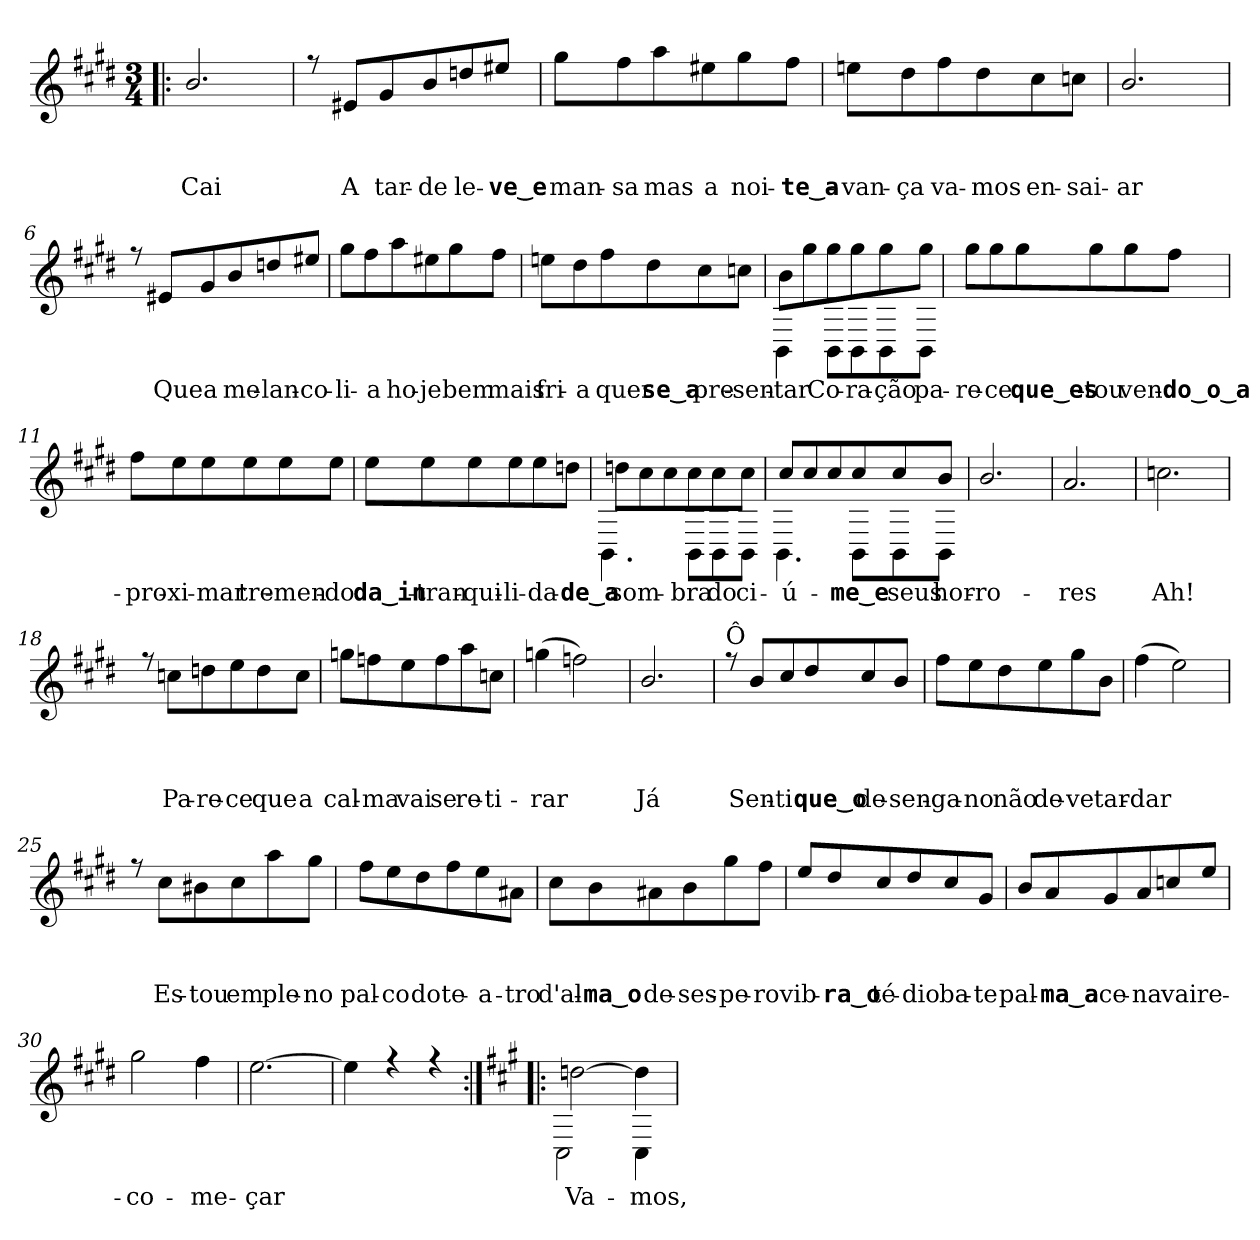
**kern	**text
*part1	*part1
*staff1	*staff1
*I'Cl	*
*clefG2	*
*ITrd1c2	*
*k[f#c#]	*
*D:	*
*M3/4	*
=1!|:	=1!|:
!LO:TX:a:t=ca. 100	!
!	!LO:LY:b
*^	*
2.a/	2.FF#/yy	Cai
=2	=2	=2
8ree	2.FF#/yy	.
!	!	!LO:LY:b
8d#X/L	.	A
!	!	!LO:LY:b
8f#/	.	tar-
!	!	!LO:LY:b
8a/	.	-de
!	!	!LO:LY:b
8ccn/	.	le-
!	!	!LO:LY:b
8dd#X/J	.	-ve‿e
=3	=3	=3
!	!	!LO:LY:b
8ff#\L	2.GG/yy	man-
!	!	!LO:LY:b
8ee\	.	-sa
!	!	!LO:LY:b
8gg\	.	mas
!	!	!LO:LY:b
8dd#X\	.	a
!	!	!LO:LY:b
8ff#\	.	noi-
!	!	!LO:LY:b
8ee\J	.	-te‿a-
=4	=4	=4
!	!	!LO:LY:b
8ddn\L	2AA/yy	-van-
!	!	!LO:LY:b
8cc#\	.	-ça
!	!	!LO:LY:b
8ee\	.	va-
!	!	!LO:LY:b
8cc#\	.	-mos
!	!	!LO:LY:b
8b\	4GG/yy	en-
!	!	!LO:LY:b
8b-X\J	.	-sai-
!!LO:LB:g=z	!!
=5	=5	=5
!	!	!LO:LY:b
2.a/	2.FF#/yy	-ar
=6	=6	=6
8ree	2.FF#/yy	.
!	!	!LO:LY:b
8d#X/L	.	Que
!	!	!LO:LY:b
8f#/	.	a
!	!	!LO:LY:b
8a/	.	me-
!	!	!LO:LY:b
8ccn/	.	-lan-
!	!	!LO:LY:b
8dd#X/J	.	-co-
=7	=7	=7
!	!	!LO:LY:b
8ff#\L	2.GG/yy	-li-
!	!	!LO:LY:b
8ee\	.	-a
!	!	!LO:LY:b
8gg\	.	ho-
!	!	!LO:LY:b
8dd#X\	.	-je
!	!	!LO:LY:b
8ff#\	.	bem
!	!	!LO:LY:b
8ee\J	.	mais
=8	=8	=8
!	!	!LO:LY:b
8ddn\L	2AA/yy	fri-
!	!	!LO:LY:b
8cc#\	.	-a
!	!	!LO:LY:b
8ee\	.	quer
!	!	!LO:LY:b
8cc#\	.	se‿a-
!	!	!LO:LY:b
8b\	4GG/yy	-pre-
!	!	!LO:LY:b
8b-X\J	.	-sen-
*v	*v	*
=9	=9
!	!LO:LY:b
*^	*
*	*^	*
8a\L	2.FF#/yy	4AA!\	-tar
8ff#\	.	.	.
!	!	!	!LO:LY:b
8ff#\	.	8AA!\L	Co-
!	!	!	!LO:LY:b
8ff#\	.	8AA!\	-ra-
!	!	!	!LO:LY:b
8ff#\	.	8AA!\	-ção
!	!	!	!LO:LY:b
8ff#\J	.	8AA!\J	pa-
!!LO:LB:g=z	!!	!!
=10	=10	=10	=10
!	!	!	!LO:LY:b
*	*v	*v	*
8ff#\L	2.AA#X/yy	-re-
!	!	!LO:LY:b
8ff#\	.	-ce
!	!	!LO:LY:b
8ff#\	.	que‿es-
!	!	!LO:LY:b
8ff#\	.	-tou
!	!	!LO:LY:b
8ff#\	.	ven-
!	!	!LO:LY:b
8ee\J	.	-do‿o‿a-
=11	=11	=11
!	!	!LO:LY:b
8ee\L	2.BB/yy	-pro-
!	!	!LO:LY:b
8dd\	.	-xi-
!	!	!LO:LY:b
8dd\	.	-mar
!	!	!LO:LY:b
8dd\	.	tre-
!	!	!LO:LY:b
8dd\	.	-men-
!	!	!LO:LY:b
8dd\J	.	-do
=12	=12	=12
!	!	!LO:LY:b
8dd\L	2.AA/yy	da‿in-
!	!	!LO:LY:b
8dd\	.	-tran-
!	!	!LO:LY:b
8dd\	.	-qui-
!	!	!LO:LY:b
8dd\	.	-li-
!	!	!LO:LY:b
8dd\	.	-da-
!	!	!LO:LY:b
8ccn\J	.	-de‿a
*v	*v	*
=13	=13
!	!LO:LY:b
*^	*
*	*^	*
8ccn\L	2.GG/yy	4.AA!\	som-
8b\	.	.	.
8b\	.	.	.
!	!	!	!LO:LY:b
8b\	.	8AA!\L	-bra
!	!	!	!LO:LY:b
8b\	.	8AA!\	do
!	!	!	!LO:LY:b
8b\J	.	8AA!\J	ci-
!!LO:LB:g=z	!!	!!
=14	=14	=14	=14
!	!	!	!LO:LY:b
8b/L	2.FF#/yy	4.AA!\	-ú-
8b/	.	.	.
8b/	.	.	.
!	!	!	!LO:LY:b
8b/	.	8AA!\L	-me‿e
!	!	!	!LO:LY:b
8b/	.	8AA!\	seus
!	!	!	!LO:LY:b
8a/J	.	8AA!\J	hor-
=15	=15	=15	=15
!	!	!	!LO:LY:b
*	*v	*v	*
2.a/	2.EE/yy	-ro-
=16	=16	=16
!	!	!LO:LY:b
2.g/	2.GG/yy	-res
=17	=17	=17
!	!	!LO:LY:b
2.b-X\	2.BB-X/yy	Ah!
=18	=18	=18
8ree	2.AA-X/yy	.
!	!	!LO:LY:b
8b-X\L	.	Pa-
!	!	!LO:LY:b
8ccn\	.	-re-
!	!	!LO:LY:b
8dd\	.	-ce
!	!	!LO:LY:b
8cc\	.	que
!	!	!LO:LY:b
8b-\J	.	a
!!LO:LB:g=z	!!
=19	=19	=19
!	!	!LO:LY:b
8ffn\L	2.GG/yy	cal-
!	!	!LO:LY:b
8ee-X\	.	-ma
!	!	!LO:LY:b
8dd\	.	vai
!	!	!LO:LY:b
8ee-\	.	se
!	!	!LO:LY:b
8gg\	.	re-
!	!	!LO:LY:b
8b-X\J	.	-ti-
=20	=20	=20
!	!	!LO:LY:b
(>4ffn\	2.EE-X/yy	-rar
2ee-X\)	.	.
=21	=21	=21
!	!	!LO:LY:b
2.a/	2.AA/yy	Já
=22	=22	=22
!LO:TX:a:t=Ô	!	!
8ree	2.AA/yy	.
!	!	!LO:LY:b
8a/L	.	Sen-
!	!	!LO:LY:b
8b/	.	-ti
!	!	!LO:LY:b
8cc#/	.	que‿o
!	!	!LO:LY:b
8b/	.	de-
!	!	!LO:LY:b
8a/J	.	-sen-
=23	=23	=23
!	!	!LO:LY:b
8ee\L	2.DD/yy	-ga-
!	!	!LO:LY:b
8dd\	.	-no
!	!	!LO:LY:b
8cc#\	.	não
!	!	!LO:LY:b
8dd\	.	de-
!	!	!LO:LY:b
8ff#\	.	-ve
!	!	!LO:LY:b
8a\J	.	tar-
!!LO:LB:g=z	!!
=24	=24	=24
!	!	!LO:LY:b
(>4ee\	2.FF#/yy	-dar
2dd\)	.	.
=25	=25	=25
8ree	2.GG/yy	.
!	!	!LO:LY:b
8b\L	.	Es-
!	!	!LO:LY:b
8a#X\	.	-tou
!	!	!LO:LY:b
8b\	.	em
!	!	!LO:LY:b
8gg\	.	ple-
!	!	!LO:LY:b
8ff#\J	.	-no
=26	=26	=26
!	!	!LO:LY:b
8ee\L	2.GG#X/yy	pal-
!	!	!LO:LY:b
8dd\	.	-co
!	!	!LO:LY:b
8cc#\	.	do
!	!	!LO:LY:b
8ee\	.	te-
!	!	!LO:LY:b
8dd\	.	-a-
!	!	!LO:LY:b
8g#X\J	.	-tro
=27	=27	=27
!	!	!LO:LY:b
8b\L	2.AA/yy	d'al-
!	!	!LO:LY:b
8a\	.	-ma‿o
!	!	!LO:LY:b
8g#X\	.	de-
!	!	!LO:LY:b
8a\	.	-ses-
!	!	!LO:LY:b
8ff#\	.	-pe-
!	!	!LO:LY:b
8ee\J	.	-ro
!!LO:LB:g=z	!!
=28	=28	=28
!	!	!LO:LY:b
8dd/L	2.BB/yy	vib-
!	!	!LO:LY:b
8cc#/	.	-ra‿o
!	!	!LO:LY:b
8b/	.	té-
!	!	!LO:LY:b
8cc#/	.	-dio
!	!	!LO:LY:b
8b/	.	ba-
!	!	!LO:LY:b
8f#/J	.	-te
=29	=29	=29
!	!	!LO:LY:b
8a/L	2.GG/yy	pal-
!	!	!LO:LY:b
8g/	.	-ma‿a
!	!	!LO:LY:b
8f#/	.	ce-
!	!	!LO:LY:b
8g/	.	-na
!	!	!LO:LY:b
8b-X/	.	vai
!	!	!LO:LY:b
8dd/J	.	re-
=30	=30	=30
!	!	!LO:LY:b
2ff#\	2.AA/yy	-co-
!	!	!LO:LY:b
4ee\	.	-me-
=31	=31	=31
!	!	!LO:LY:b
[<2.dd\	2.DD/yy	-çar
=32	=32	=32
4dd\]	2.ryy	.
4ree	.	.
4ree	.	.
*v	*v	*
!!LO:LB:g=z
=33:|!|:	=33:|!|:
*k[f#]	*
*G:	*
!	!LO:LY:b
*^	*
*	*^	*
[>2ccni\	2.AA/yy	2BB!\	Va-
!	!	!	!LO:LY:b
4cc\]	.	4BB!\	-mos,
*v	*v	*v	*
=	=
*-	*-
